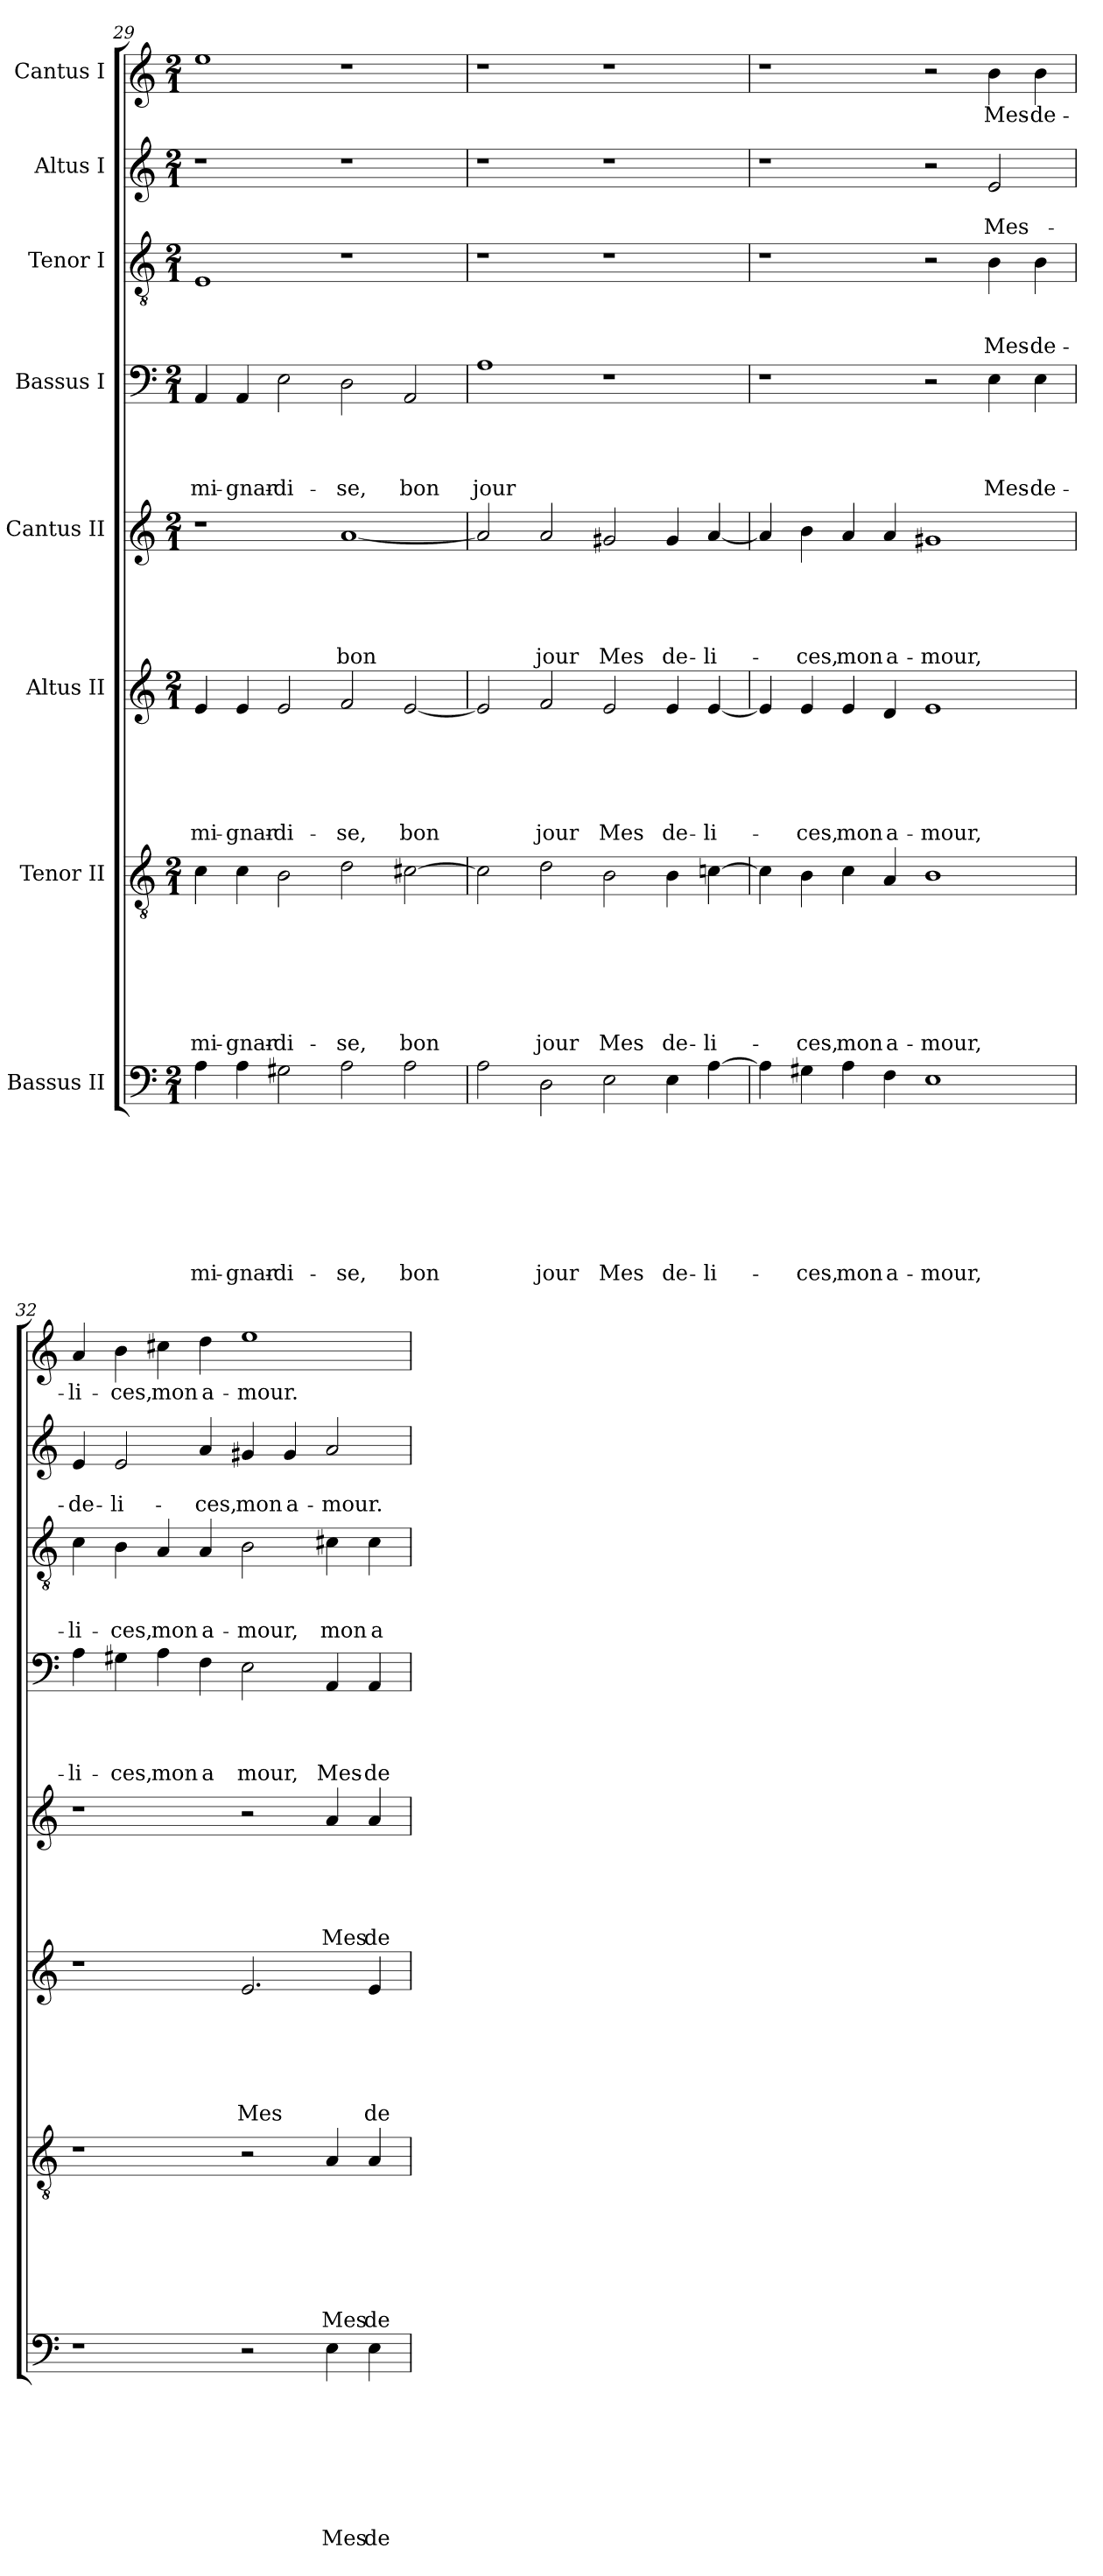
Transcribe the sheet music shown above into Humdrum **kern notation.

**kern	**text	**text	**text	**text	**text	**text	**text	**text	**kern	**text	**text	**text	**text	**text	**text	**text	**kern	**text	**text	**text	**text	**text	**text	**kern	**text	**text	**text	**text	**text	**kern	**text	**text	**text	**text	**kern	**text	**text	**text	**kern	**text	**text	**kern	**text
*part8	*part8	*part8	*part8	*part8	*part8	*part8	*part8	*part8	*part7	*part7	*part7	*part7	*part7	*part7	*part7	*part7	*part6	*part6	*part6	*part6	*part6	*part6	*part6	*part5	*part5	*part5	*part5	*part5	*part5	*part4	*part4	*part4	*part4	*part4	*part3	*part3	*part3	*part3	*part2	*part2	*part2	*part1	*part1
*staff8	*staff8	*staff8	*staff8	*staff8	*staff8	*staff8	*staff8	*staff8	*staff7	*staff7	*staff7	*staff7	*staff7	*staff7	*staff7	*staff7	*staff6	*staff6	*staff6	*staff6	*staff6	*staff6	*staff6	*staff5	*staff5	*staff5	*staff5	*staff5	*staff5	*staff4	*staff4	*staff4	*staff4	*staff4	*staff3	*staff3	*staff3	*staff3	*staff2	*staff2	*staff2	*staff1	*staff1
*I"Bassus II	*	*	*	*	*	*	*	*	*I"Tenor II	*	*	*	*	*	*	*	*I"Altus II	*	*	*	*	*	*	*I"Cantus II	*	*	*	*	*	*I"Bassus I	*	*	*	*	*I"Tenor I	*	*	*	*I"Altus I	*	*	*I"Cantus I	*
*clefF4	*	*	*	*	*	*	*	*	*clefGv2	*	*	*	*	*	*	*	*clefG2	*	*	*	*	*	*	*clefG2	*	*	*	*	*	*clefF4	*	*	*	*	*clefGv2	*	*	*	*clefG2	*	*	*clefG2	*
*k[]	*	*	*	*	*	*	*	*	*k[]	*	*	*	*	*	*	*	*k[]	*	*	*	*	*	*	*k[]	*	*	*	*	*	*k[]	*	*	*	*	*k[]	*	*	*	*k[]	*	*	*k[]	*
*C:	*	*	*	*	*	*	*	*	*C:	*	*	*	*	*	*	*	*C:	*	*	*	*	*	*	*C:	*	*	*	*	*	*C:	*	*	*	*	*C:	*	*	*	*C:	*	*	*C:	*
*M2/1	*	*	*	*	*	*	*	*	*M2/1	*	*	*	*	*	*	*	*M2/1	*	*	*	*	*	*	*M2/1	*	*	*	*	*	*M2/1	*	*	*	*	*M2/1	*	*	*	*M2/1	*	*	*M2/1	*
=29	=29	=29	=29	=29	=29	=29	=29	=29	=29	=29	=29	=29	=29	=29	=29	=29	=29	=29	=29	=29	=29	=29	=29	=29	=29	=29	=29	=29	=29	=29	=29	=29	=29	=29	=29	=29	=29	=29	=29	=29	=29	=29	=29
!	!	!	!	!	!	!	!	!LO:LY:b	!	!	!	!	!	!	!	!LO:LY:b	!	!	!	!	!	!	!LO:LY:b	!	!	!	!	!	!	!	!	!	!	!LO:LY:b	!	!	!	!	!	!	!	!	!
4A\	.	.	.	.	.	.	.	mi-	4c\	.	.	.	.	.	.	mi-	4e/	.	.	.	.	.	mi-	1r	.	.	.	.	.	4AA/	.	.	.	mi-	1E	.	.	.	1r	.	.	1ee	.
!	!	!	!	!	!	!	!	!LO:LY:b	!	!	!	!	!	!	!	!LO:LY:b	!	!	!	!	!	!	!LO:LY:b	!	!	!	!	!	!	!	!	!	!	!LO:LY:b	!	!	!	!	!	!	!	!	!
4A\	.	.	.	.	.	.	.	-gnar-	4c\	.	.	.	.	.	.	-gnar-	4e/	.	.	.	.	.	-gnar-	.	.	.	.	.	.	4AA/	.	.	.	-gnar-	.	.	.	.	.	.	.	.	.
!	!	!	!	!	!	!	!	!LO:LY:b	!	!	!	!	!	!	!	!LO:LY:b	!	!	!	!	!	!	!LO:LY:b	!	!	!	!	!	!	!	!	!	!	!LO:LY:b	!	!	!	!	!	!	!	!	!
2G#X\	.	.	.	.	.	.	.	-di-	2B\	.	.	.	.	.	.	-di-	2e/	.	.	.	.	.	-di-	.	.	.	.	.	.	2E\	.	.	.	-di-	.	.	.	.	.	.	.	.	.
!	!	!	!	!	!	!	!	!LO:LY:b	!	!	!	!	!	!	!	!LO:LY:b	!	!	!	!	!	!	!LO:LY:b	!	!	!	!	!	!LO:LY:b	!	!	!	!	!LO:LY:b	!	!	!	!	!	!	!	!	!
2A\	.	.	.	.	.	.	.	-se,	2d\	.	.	.	.	.	.	-se,	2f/	.	.	.	.	.	-se,	[>1a	.	.	.	.	bon	2D\	.	.	.	-se,	1r	.	.	.	1r	.	.	1r	.
!	!	!	!	!	!	!	!	!LO:LY:b	!	!	!	!	!	!	!	!LO:LY:b	!	!	!	!	!	!	!LO:LY:b	!	!	!	!	!	!	!	!	!	!	!LO:LY:b	!	!	!	!	!	!	!	!	!
2A\	.	.	.	.	.	.	.	bon	[>2c#X\	.	.	.	.	.	.	bon	[>2e/	.	.	.	.	.	bon	.	.	.	.	.	.	2AA/	.	.	.	bon	.	.	.	.	.	.	.	.	.
!!LO:PB:g=z
=30	=30	=30	=30	=30	=30	=30	=30	=30	=30	=30	=30	=30	=30	=30	=30	=30	=30	=30	=30	=30	=30	=30	=30	=30	=30	=30	=30	=30	=30	=30	=30	=30	=30	=30	=30	=30	=30	=30	=30	=30	=30	=30	=30
!	!	!	!	!	!	!	!	!	!	!	!	!	!	!	!	!	!	!	!	!	!	!	!	!	!	!	!	!	!	!	!	!	!	!LO:LY:b	!	!	!	!	!	!	!	!	!
2A\	.	.	.	.	.	.	.	.	2c#\]	.	.	.	.	.	.	.	2e/]	.	.	.	.	.	.	2a/]	.	.	.	.	.	1A	.	.	.	jour	1r	.	.	.	1r	.	.	1r	.
!	!	!	!	!	!	!	!	!LO:LY:b	!	!	!	!	!	!	!	!LO:LY:b	!	!	!	!	!	!	!LO:LY:b	!	!	!	!	!	!LO:LY:b	!	!	!	!	!	!	!	!	!	!	!	!	!	!
2D\	.	.	.	.	.	.	.	jour	2d\	.	.	.	.	.	.	jour	2f/	.	.	.	.	.	jour	2a/	.	.	.	.	jour	.	.	.	.	.	.	.	.	.	.	.	.	.	.
!	!	!	!	!	!	!	!	!LO:LY:b	!	!	!	!	!	!	!	!LO:LY:b	!	!	!	!	!	!	!LO:LY:b	!	!	!	!	!	!LO:LY:b	!	!	!	!	!	!	!	!	!	!	!	!	!	!
2E\	.	.	.	.	.	.	.	Mes	2B\	.	.	.	.	.	.	Mes	2e/	.	.	.	.	.	Mes	2g#X/	.	.	.	.	Mes	1r	.	.	.	.	1r	.	.	.	1r	.	.	1r	.
!	!	!	!	!	!	!	!	!LO:LY:b	!	!	!	!	!	!	!	!LO:LY:b	!	!	!	!	!	!	!LO:LY:b	!	!	!	!	!	!LO:LY:b	!	!	!	!	!	!	!	!	!	!	!	!	!	!
4E\	.	.	.	.	.	.	.	de-	4B\	.	.	.	.	.	.	de-	4e/	.	.	.	.	.	de-	4g#/	.	.	.	.	de-	.	.	.	.	.	.	.	.	.	.	.	.	.	.
!	!	!	!	!	!	!	!	!LO:LY:b	!	!	!	!	!	!	!	!LO:LY:b	!	!	!	!	!	!	!LO:LY:b	!	!	!	!	!	!LO:LY:b	!	!	!	!	!	!	!	!	!	!	!	!	!	!
[>4A\	.	.	.	.	.	.	.	-li-	[>4cn\	.	.	.	.	.	.	-li-	[<4e/	.	.	.	.	.	-li-	[<4a/	.	.	.	.	-li-	.	.	.	.	.	.	.	.	.	.	.	.	.	.
=31	=31	=31	=31	=31	=31	=31	=31	=31	=31	=31	=31	=31	=31	=31	=31	=31	=31	=31	=31	=31	=31	=31	=31	=31	=31	=31	=31	=31	=31	=31	=31	=31	=31	=31	=31	=31	=31	=31	=31	=31	=31	=31	=31
4A\]	.	.	.	.	.	.	.	.	4c\]	.	.	.	.	.	.	.	4e/]	.	.	.	.	.	.	4a/]	.	.	.	.	.	1r	.	.	.	.	1r	.	.	.	1r	.	.	1r	.
!	!	!	!	!	!	!	!	!LO:LY:b	!	!	!	!	!	!	!	!LO:LY:b	!	!	!	!	!	!	!LO:LY:b	!	!	!	!	!	!LO:LY:b	!	!	!	!	!	!	!	!	!	!	!	!	!	!
4G#X\	.	.	.	.	.	.	.	-ces,	4B\	.	.	.	.	.	.	-ces,	4e/	.	.	.	.	.	-ces,	4b\	.	.	.	.	-ces,	.	.	.	.	.	.	.	.	.	.	.	.	.	.
!	!	!	!	!	!	!	!	!LO:LY:b	!	!	!	!	!	!	!	!LO:LY:b	!	!	!	!	!	!	!LO:LY:b	!	!	!	!	!	!LO:LY:b	!	!	!	!	!	!	!	!	!	!	!	!	!	!
4A\	.	.	.	.	.	.	.	mon	4c\	.	.	.	.	.	.	mon	4e/	.	.	.	.	.	mon	4a/	.	.	.	.	mon	.	.	.	.	.	.	.	.	.	.	.	.	.	.
!	!	!	!	!	!	!	!	!LO:LY:b	!	!	!	!	!	!	!	!LO:LY:b	!	!	!	!	!	!	!LO:LY:b	!	!	!	!	!	!LO:LY:b	!	!	!	!	!	!	!	!	!	!	!	!	!	!
4F\	.	.	.	.	.	.	.	a-	4A/	.	.	.	.	.	.	a-	4d/	.	.	.	.	.	a-	4a/	.	.	.	.	a-	.	.	.	.	.	.	.	.	.	.	.	.	.	.
!	!	!	!	!	!	!	!	!LO:LY:b	!	!	!	!	!	!	!	!LO:LY:b	!	!	!	!	!	!	!LO:LY:b	!	!	!	!	!	!LO:LY:b	!	!	!	!	!	!	!	!	!	!	!	!	!	!
1E	.	.	.	.	.	.	.	-mour,	1B	.	.	.	.	.	.	-mour,	1e	.	.	.	.	.	-mour,	1g#X	.	.	.	.	-mour,	2r	.	.	.	.	2r	.	.	.	2r	.	.	2r	.
!	!	!	!	!	!	!	!	!	!	!	!	!	!	!	!	!	!	!	!	!	!	!	!	!	!	!	!	!	!	!	!	!	!	!LO:LY:b	!	!	!	!LO:LY:b	!	!	!LO:LY:b	!	!LO:LY:b
.	.	.	.	.	.	.	.	.	.	.	.	.	.	.	.	.	.	.	.	.	.	.	.	.	.	.	.	.	.	4E\	.	.	.	Mes-	4B\	.	.	Mes-	2e/	.	Mes-	4b\	Mes-
!	!	!	!	!	!	!	!	!	!	!	!	!	!	!	!	!	!	!	!	!	!	!	!	!	!	!	!	!	!	!	!	!	!	!LO:LY:b	!	!	!	!LO:LY:b	!	!	!	!	!LO:LY:b
.	.	.	.	.	.	.	.	.	.	.	.	.	.	.	.	.	.	.	.	.	.	.	.	.	.	.	.	.	.	4E\	.	.	.	-de-	4B\	.	.	-de-	.	.	.	4b\	-de-
=32	=32	=32	=32	=32	=32	=32	=32	=32	=32	=32	=32	=32	=32	=32	=32	=32	=32	=32	=32	=32	=32	=32	=32	=32	=32	=32	=32	=32	=32	=32	=32	=32	=32	=32	=32	=32	=32	=32	=32	=32	=32	=32	=32
!	!	!	!	!	!	!	!	!	!	!	!	!	!	!	!	!	!	!	!	!	!	!	!	!	!	!	!	!	!	!	!	!	!	!LO:LY:b	!	!	!	!LO:LY:b	!	!	!LO:LY:b	!	!LO:LY:b
1r	.	.	.	.	.	.	.	.	1r	.	.	.	.	.	.	.	1r	.	.	.	.	.	.	1r	.	.	.	.	.	4A\	.	.	.	-li-	4c\	.	.	-li-	4e/	.	-de-	4a/	-li-
!	!	!	!	!	!	!	!	!	!	!	!	!	!	!	!	!	!	!	!	!	!	!	!	!	!	!	!	!	!	!	!	!	!	!LO:LY:b	!	!	!	!LO:LY:b	!	!	!LO:LY:b	!	!LO:LY:b
.	.	.	.	.	.	.	.	.	.	.	.	.	.	.	.	.	.	.	.	.	.	.	.	.	.	.	.	.	.	4G#X\	.	.	.	-ces,	4B\	.	.	-ces,	2e/	.	-li-	4b\	-ces,
!	!	!	!	!	!	!	!	!	!	!	!	!	!	!	!	!	!	!	!	!	!	!	!	!	!	!	!	!	!	!	!	!	!	!LO:LY:b	!	!	!	!LO:LY:b	!	!	!	!	!LO:LY:b
.	.	.	.	.	.	.	.	.	.	.	.	.	.	.	.	.	.	.	.	.	.	.	.	.	.	.	.	.	.	4A\	.	.	.	mon	4A/	.	.	mon	.	.	.	4cc#X\	mon
!	!	!	!	!	!	!	!	!	!	!	!	!	!	!	!	!	!	!	!	!	!	!	!	!	!	!	!	!	!	!	!	!	!	!LO:LY:b	!	!	!	!LO:LY:b	!	!	!LO:LY:b	!	!LO:LY:b
.	.	.	.	.	.	.	.	.	.	.	.	.	.	.	.	.	.	.	.	.	.	.	.	.	.	.	.	.	.	4F\	.	.	.	a	4A/	.	.	a-	4a/	.	-ces,	4dd\	a-
!	!	!	!	!	!	!	!	!	!	!	!	!	!	!	!	!	!	!	!	!	!	!	!LO:LY:b	!	!	!	!	!	!	!	!	!	!	!LO:LY:b	!	!	!	!LO:LY:b	!	!	!LO:LY:b	!	!LO:LY:b
2r	.	.	.	.	.	.	.	.	2r	.	.	.	.	.	.	.	2.e/	.	.	.	.	.	Mes	2r	.	.	.	.	.	2E\	.	.	.	mour,	2B\	.	.	-mour,	4g#X/	.	mon	1ee	-mour.
!	!	!	!	!	!	!	!	!	!	!	!	!	!	!	!	!	!	!	!	!	!	!	!	!	!	!	!	!	!	!	!	!	!	!	!	!	!	!	!	!	!LO:LY:b	!	!
.	.	.	.	.	.	.	.	.	.	.	.	.	.	.	.	.	.	.	.	.	.	.	.	.	.	.	.	.	.	.	.	.	.	.	.	.	.	.	4g#/	.	a-	.	.
!	!	!	!	!	!	!	!	!LO:LY:b	!	!	!	!	!	!	!	!LO:LY:b	!	!	!	!	!	!	!	!	!	!	!	!	!LO:LY:b	!	!	!	!	!LO:LY:b	!	!	!	!LO:LY:b	!	!	!LO:LY:b	!	!
4E\	.	.	.	.	.	.	.	Mes	4A/	.	.	.	.	.	.	Mes	.	.	.	.	.	.	.	4a/	.	.	.	.	Mes	4AA/	.	.	.	Mes-	4c#X\	.	.	mon	2a/	.	-mour.	.	.
!	!	!	!	!	!	!	!	!LO:LY:b	!	!	!	!	!	!	!	!LO:LY:b	!	!	!	!	!	!	!LO:LY:b	!	!	!	!	!	!LO:LY:b	!	!	!	!	!LO:LY:b	!	!	!	!LO:LY:b	!	!	!	!	!
4E\	.	.	.	.	.	.	.	de-	4A/	.	.	.	.	.	.	de-	4e/	.	.	.	.	.	de-	4a/	.	.	.	.	de-	4AA/	.	.	.	-de-	4c#\	.	.	a-	.	.	.	.	.
=	=	=	=	=	=	=	=	=	=	=	=	=	=	=	=	=	=	=	=	=	=	=	=	=	=	=	=	=	=	=	=	=	=	=	=	=	=	=	=	=	=	=	=
*-	*-	*-	*-	*-	*-	*-	*-	*-	*-	*-	*-	*-	*-	*-	*-	*-	*-	*-	*-	*-	*-	*-	*-	*-	*-	*-	*-	*-	*-	*-	*-	*-	*-	*-	*-	*-	*-	*-	*-	*-	*-	*-	*-
